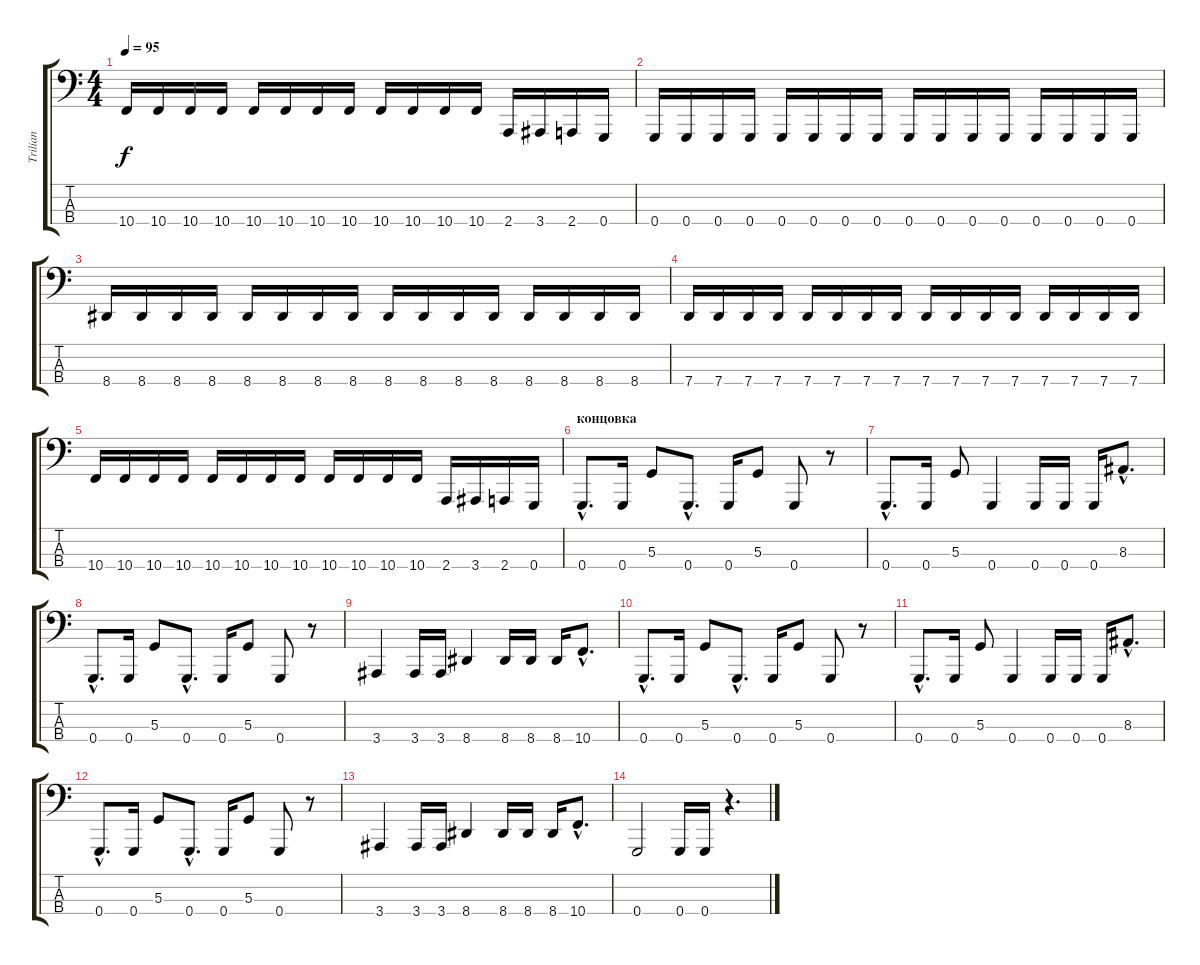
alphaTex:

\track ("Trilian" "Trilian") {instrument electricbassfinger}
\staff {score tabs}
\tuning (C2 G1 D1 G0) {hide}
\ts (4 4)
\tempo 95
\clef f4
\ks c
10.4.16{dy f} 10.4.16 10.4.16 10.4.16 10.4.16 10.4.16 10.4.16 10.4.16 10.4.16 10.4.16 10.4.16 10.4.16 2.4.16 3.4.16 2.4.16 0.4.16 |
0.4.16 0.4.16 0.4.16 0.4.16 0.4.16 0.4.16 0.4.16 0.4.16 0.4.16 0.4.16 0.4.16 0.4.16 0.4.16 0.4.16 0.4.16 0.4.16 |
8.4.16 8.4.16 8.4.16 8.4.16 8.4.16 8.4.16 8.4.16 8.4.16 8.4.16 8.4.16 8.4.16 8.4.16 8.4.16 8.4.16 8.4.16 8.4.16 |
7.4.16 7.4.16 7.4.16 7.4.16 7.4.16 7.4.16 7.4.16 7.4.16 7.4.16 7.4.16 7.4.16 7.4.16 7.4.16 7.4.16 7.4.16 7.4.16 |
10.4.16 10.4.16 10.4.16 10.4.16 10.4.16 10.4.16 10.4.16 10.4.16 10.4.16 10.4.16 10.4.16 10.4.16 2.4.16 3.4.16 2.4.16 0.4.16 |
\section ("" "концовка")
0.4{hac}.8{d} 0.4.16 5.3.8 0.4{hac}.8{d} 0.4.16 5.3.8 0.4.8 r.8 |
0.4{hac}.8{d} 0.4.16 5.3.8 0.4.4 0.4.16 0.4.16 0.4.16 8.3{hac}.8{d} |
0.4{hac}.8{d} 0.4.16 5.3.8 0.4{hac}.8{d} 0.4.16 5.3.8 0.4.8 r.8 |
3.4.4 3.4.16 3.4.16 8.4.4 8.4.16 8.4.16 8.4.16 10.4{hac}.8{d} |
0.4{hac}.8{d} 0.4.16 5.3.8 0.4{hac}.8{d} 0.4.16 5.3.8 0.4.8 r.8 |
0.4{hac}.8{d} 0.4.16 5.3.8 0.4.4 0.4.16 0.4.16 0.4.16 8.3{hac}.8{d} |
0.4{hac}.8{d} 0.4.16 5.3.8 0.4{hac}.8{d} 0.4.16 5.3.8 0.4.8 r.8 |
3.4.4 3.4.16 3.4.16 8.4.4 8.4.16 8.4.16 8.4.16 10.4{hac}.8{d} |
0.4.2 0.4.16 0.4.16 r.4{d}
